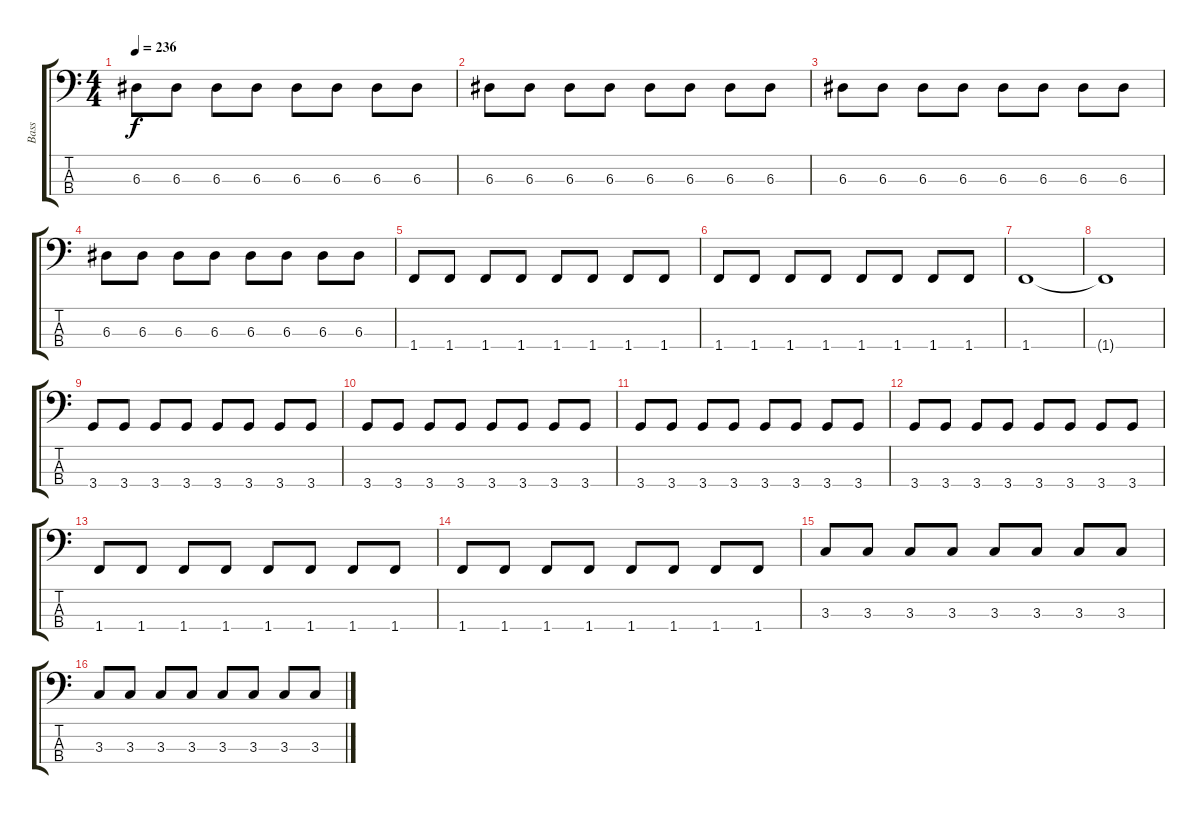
\track ("Bass" "Bass") {instrument electricbassfinger}
\staff {score tabs}
\tuning (G2 D2 A1 E1) {hide}
\ts (4 4)
\tempo 236
\clef f4
\ks c
6.3.8{dy f} 6.3.8 6.3.8 6.3.8 6.3.8 6.3.8 6.3.8 6.3.8 |
6.3.8 6.3.8 6.3.8 6.3.8 6.3.8 6.3.8 6.3.8 6.3.8 |
6.3.8 6.3.8 6.3.8 6.3.8 6.3.8 6.3.8 6.3.8 6.3.8 |
6.3.8 6.3.8 6.3.8 6.3.8 6.3.8 6.3.8 6.3.8 6.3.8 |
1.4.8 1.4.8 1.4.8 1.4.8 1.4.8 1.4.8 1.4.8 1.4.8 |
1.4.8 1.4.8 1.4.8 1.4.8 1.4.8 1.4.8 1.4.8 1.4.8 |
1.4.1 |
1.4{t}.1 |
3.4.8 3.4.8 3.4.8 3.4.8 3.4.8 3.4.8 3.4.8 3.4.8 |
3.4.8 3.4.8 3.4.8 3.4.8 3.4.8 3.4.8 3.4.8 3.4.8 |
3.4.8 3.4.8 3.4.8 3.4.8 3.4.8 3.4.8 3.4.8 3.4.8 |
3.4.8 3.4.8 3.4.8 3.4.8 3.4.8 3.4.8 3.4.8 3.4.8 |
1.4.8 1.4.8 1.4.8 1.4.8 1.4.8 1.4.8 1.4.8 1.4.8 |
1.4.8 1.4.8 1.4.8 1.4.8 1.4.8 1.4.8 1.4.8 1.4.8 |
3.3.8 3.3.8 3.3.8 3.3.8 3.3.8 3.3.8 3.3.8 3.3.8 |
3.3.8 3.3.8 3.3.8 3.3.8 3.3.8 3.3.8 3.3.8 3.3.8
